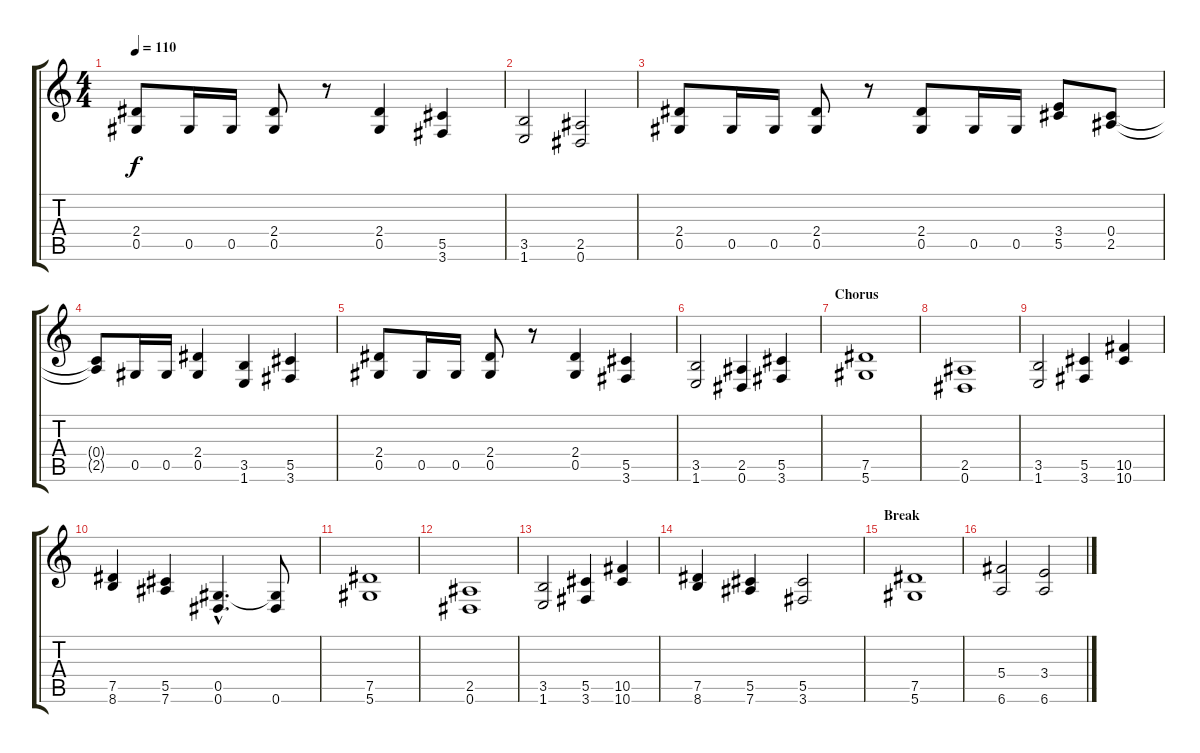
\track "" {instrument distortionguitar}
\staff {score tabs}
\tuning (Eb4 Bb3 Gb3 Db3 Ab2 Eb2) {hide}
\ts (4 4)
\tempo 110
\clef g2
\ks c
(2.4 0.5).8{dy f} 0.5.16 0.5.16 (2.4 0.5).8 r.8 (2.4 0.5).4 (5.5 3.6).4 |
(3.5 1.6).2 (2.5 0.6).2 |
(2.4 0.5).8 0.5.16 0.5.16 (2.4 0.5).8 r.8 (2.4 0.5).8 0.5.16 0.5.16 (3.4 5.5).8 (0.4 2.5).8 |
(0.4{t} 2.5{t}).8 0.5.16 0.5.16 (2.4 0.5).4 (3.5 1.6).4 (5.5 3.6).4 |
(2.4 0.5).8 0.5.16 0.5.16 (2.4 0.5).8 r.8 (2.4 0.5).4 (5.5 3.6).4 |
(3.5 1.6).2 (2.5 0.6).4 (5.5 3.6).4 |
\section ("" "Chorus")
(7.5 5.6).1 |
(2.5 0.6).1 |
(3.5 1.6).2 (5.5 3.6).4 (10.5 10.6).4 |
(7.5 8.6).4 (5.5 7.6).4 (0.5{hac} 0.6{hac}).4{d} (0.5{t} 0.6).8 |
(7.5 5.6).1 |
(2.5 0.6).1 |
(3.5 1.6).2 (5.5 3.6).4 (10.5 10.6).4 |
(7.5 8.6).4 (5.5 7.6).4 (5.5 3.6).2 |
\section ("" "Break")
(7.5 5.6).1 |
(5.4 6.6).2 (3.4 6.6).2
